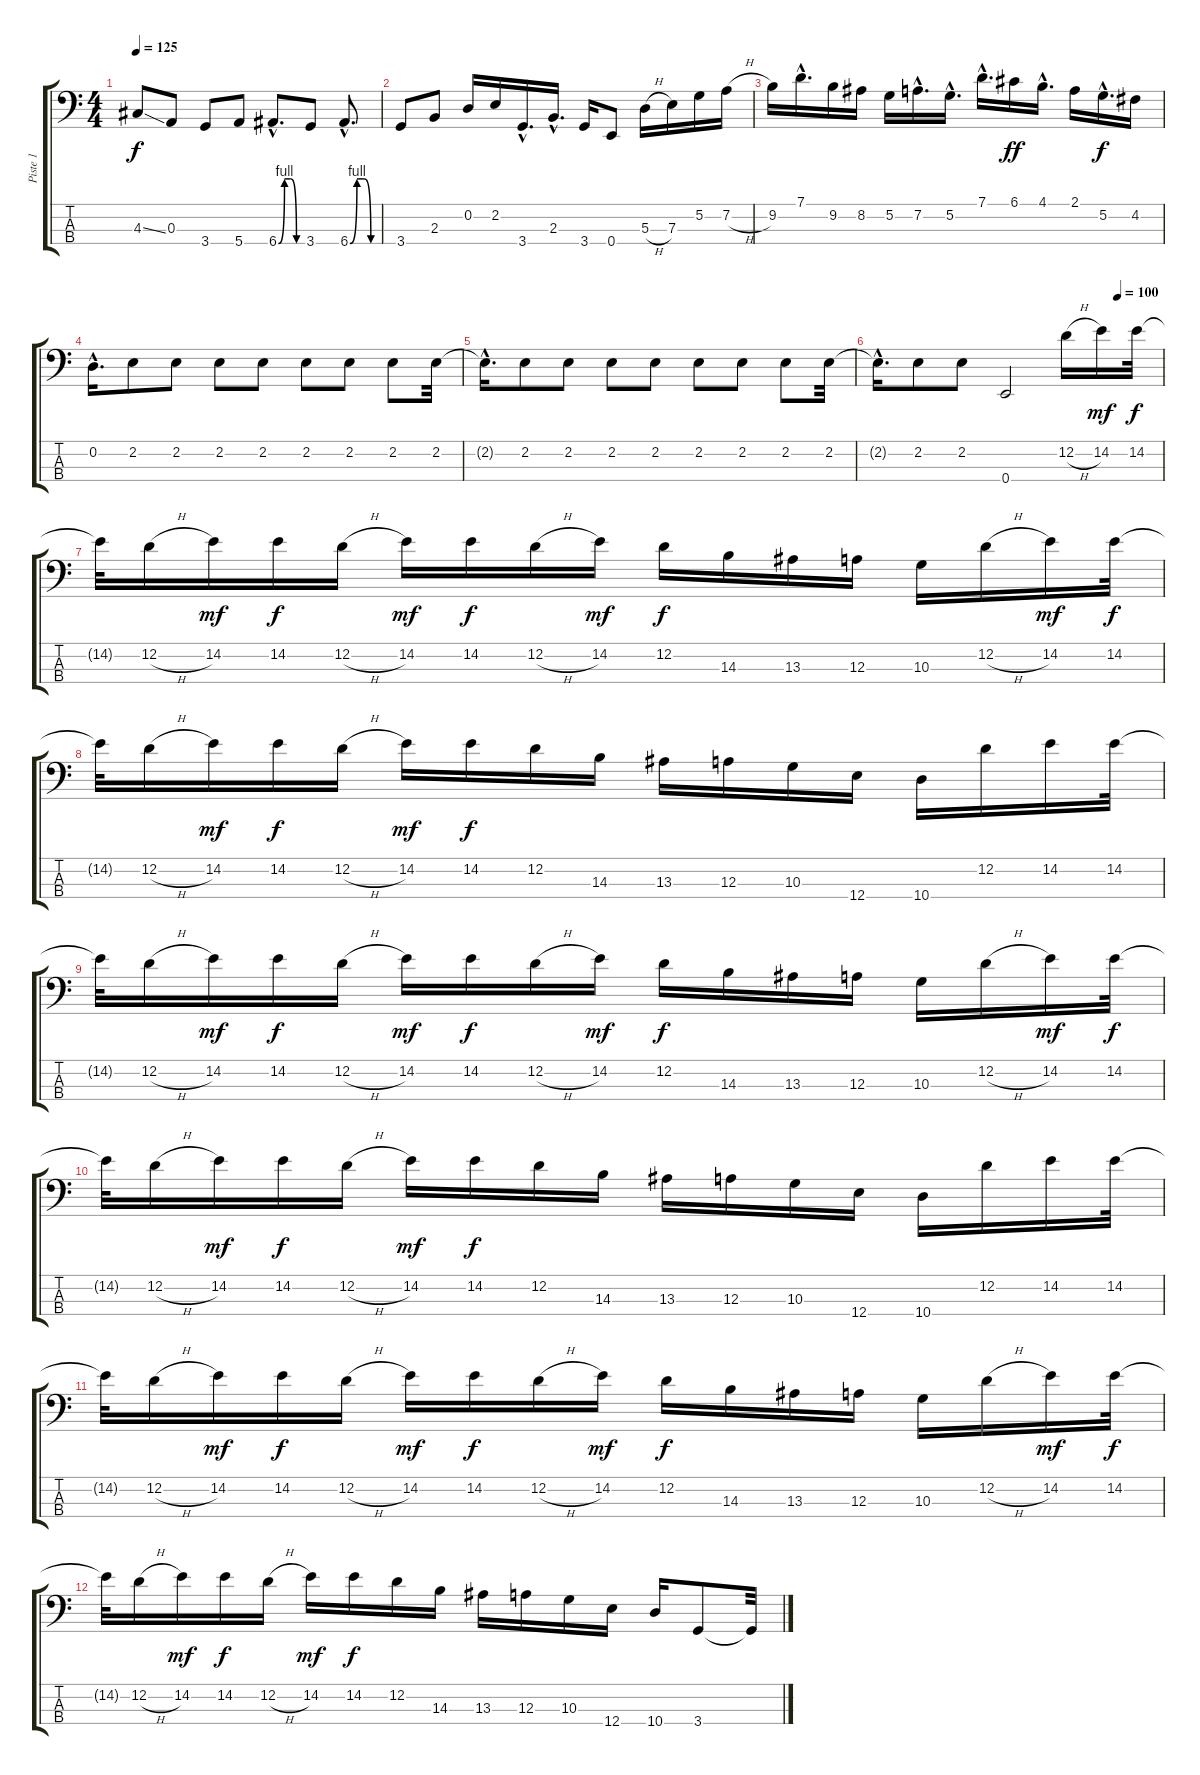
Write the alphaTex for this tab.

\track ("Piste 1" "Piste 1") {instrument electricbassfinger}
\staff {score tabs}
\tuning (G2 D2 A1 E1) {hide}
\ts (4 4)
\tempo 125
\clef f4
\ks c
4.3{ss}.8{dy f} 0.3.8 3.4.8 5.4.8 6.4{be (custom 0 0 15 4 30 4 45 0 60 0) hac}.8{d} 3.4.8 6.4{be (custom 0 0 15 4 30 4 45 0 60 0) hac}.8{d} |
3.4.8 2.3.8 0.2.16 2.2.16 3.4{hac}.16{d} 2.3{hac}.16{d} 3.4.16 0.4.8 5.3{h}.16 7.3.16 5.2.16 7.2{h}.16 |
9.2.16 7.1{hac}.16{d} 9.2.16 8.2.16 5.2.16 7.2{hac}.16{d} 5.2{hac}.16{d} 7.1{hac}.16{d} 6.1.16{dy ff} 4.1{hac}.16{d} 2.1.16 5.2{hac}.16{d dy f} 4.2.16 |
0.2{hac}.16{d} 2.2.8 2.2.8 2.2.8 2.2.8 2.2.8 2.2.8 2.2.8 2.2.32 |
2.2{hac t}.16{d} 2.2.8 2.2.8 2.2.8 2.2.8 2.2.8 2.2.8 2.2.8 2.2.32 |
\tempo (100 0.84375)
2.2{hac t}.16{d} 2.2.8 2.2.8 0.4.2 12.2{h}.16 14.2.16{dy mf} 14.2.32{dy f} |
14.2{t}.32 12.2{h}.16 14.2.16{dy mf} 14.2.16{dy f} 12.2{h}.16 14.2.16{dy mf} 14.2.16{dy f} 12.2{h}.16 14.2.16{dy mf} 12.2.16{dy f} 14.3.16 13.3.16 12.3.16 10.3.16 12.2{h}.16 14.2.16{dy mf} 14.2.32{dy f} |
14.2{t}.32 12.2{h}.16 14.2.16{dy mf} 14.2.16{dy f} 12.2{h}.16 14.2.16{dy mf} 14.2.16{dy f} 12.2.16 14.3.16 13.3.16 12.3.16 10.3.16 12.4.16 10.4.16 12.2.16 14.2.16 14.2.32 |
14.2{t}.32 12.2{h}.16 14.2.16{dy mf} 14.2.16{dy f} 12.2{h}.16 14.2.16{dy mf} 14.2.16{dy f} 12.2{h}.16 14.2.16{dy mf} 12.2.16{dy f} 14.3.16 13.3.16 12.3.16 10.3.16 12.2{h}.16 14.2.16{dy mf} 14.2.32{dy f} |
14.2{t}.32 12.2{h}.16 14.2.16{dy mf} 14.2.16{dy f} 12.2{h}.16 14.2.16{dy mf} 14.2.16{dy f} 12.2.16 14.3.16 13.3.16 12.3.16 10.3.16 12.4.16 10.4.16 12.2.16 14.2.16 14.2.32 |
14.2{t}.32 12.2{h}.16 14.2.16{dy mf} 14.2.16{dy f} 12.2{h}.16 14.2.16{dy mf} 14.2.16{dy f} 12.2{h}.16 14.2.16{dy mf} 12.2.16{dy f} 14.3.16 13.3.16 12.3.16 10.3.16 12.2{h}.16 14.2.16{dy mf} 14.2.32{dy f} |
14.2{t}.32 12.2{h}.16 14.2.16{dy mf} 14.2.16{dy f} 12.2{h}.16 14.2.16{dy mf} 14.2.16{dy f} 12.2.16 14.3.16 13.3.16 12.3.16 10.3.16 12.4.16 10.4.16 3.4.8 3.4{t}.32
